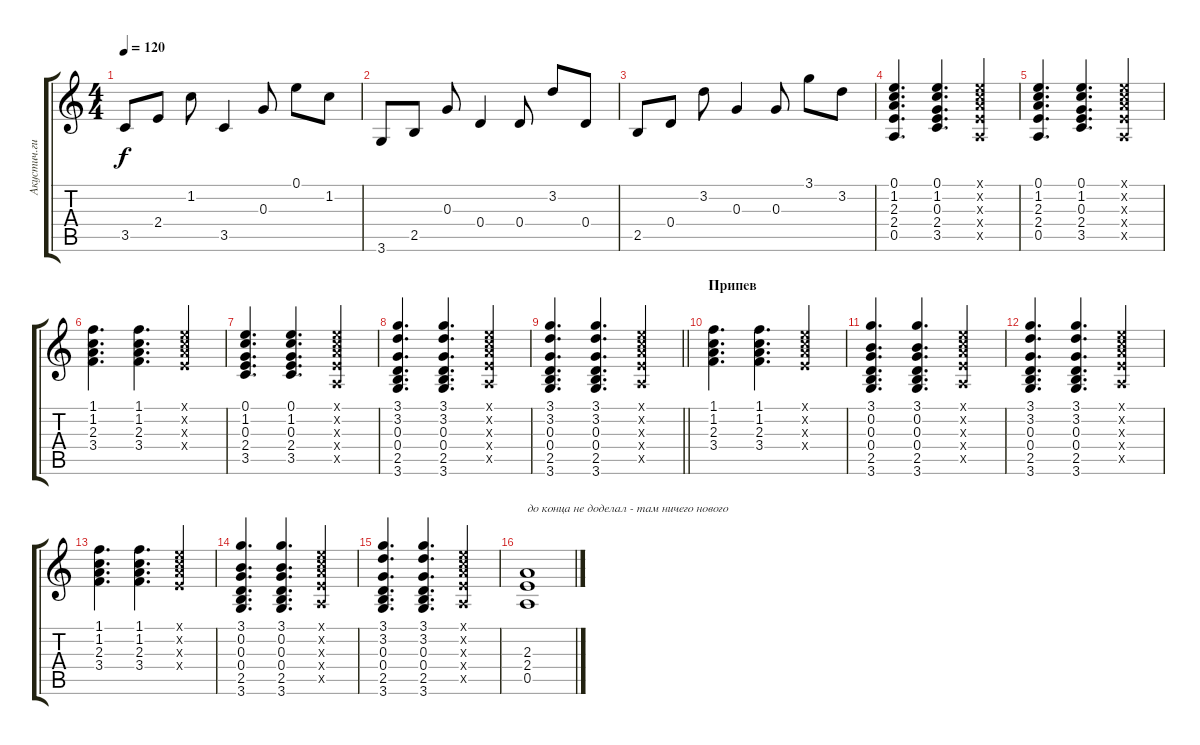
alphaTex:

\track ("Акустич.гитара" "Акустич.ги") {instrument acousticguitarsteel}
\staff {score tabs}
\tuning (E4 B3 G3 D3 A2 E2) {hide}
\ts (4 4)
\tempo 120
\clef g2
\ks c
3.5.8{dy f} 2.4.8 1.2.8 3.5.4 0.3.8 0.1.8 1.2.8 |
3.6.8 2.5.8 0.3.8 0.4.4 0.4.8 3.2.8 0.4.8 |
2.5.8 0.4.8 3.2.8 0.3.4 0.3.8 3.1.8 3.2.8 |
(0.1 1.2 2.3 2.4 0.5).4{d} (0.1 1.2 0.3 2.4 3.5).4{d} (0.1{x} 1.2{x} 2.3{x} 2.4{x} 0.5{x}).4 |
(0.1 1.2 2.3 2.4 0.5).4{d} (0.1 1.2 0.3 2.4 3.5).4{d} (0.1{x} 1.2{x} 2.3{x} 2.4{x} 0.5{x}).4 |
(1.1 1.2 2.3 3.4).4{d} (1.1 1.2 2.3 3.4).4{d} (0.1{x} 1.2{x} 2.3{x} 2.4{x}).4 |
(0.1 1.2 0.3 2.4 3.5).4{d} (0.1 1.2 0.3 2.4 3.5).4{d} (0.1{x} 1.2{x} 2.3{x} 2.4{x} 0.5{x}).4 |
(3.1 3.2 0.3 0.4 2.5 3.6).4{d} (3.1 3.2 0.3 0.4 2.5 3.6).4{d} (0.1{x} 1.2{x} 2.3{x} 2.4{x} 0.5{x}).4 |
\barLineRight lightlight
(3.1 3.2 0.3 0.4 2.5 3.6).4{d} (3.1 3.2 0.3 0.4 2.5 3.6).4{d} (0.1{x} 1.2{x} 2.3{x} 2.4{x} 0.5{x}).4 |
\section ("" "Припев")
(1.1 1.2 2.3 3.4).4{d} (1.1 1.2 2.3 3.4).4{d} (0.1{x} 1.2{x} 2.3{x} 2.4{x}).4 |
(3.1 0.2 0.3 0.4 2.5 3.6).4{d} (3.1 0.2 0.3 0.4 2.5 3.6).4{d} (0.1{x} 1.2{x} 2.3{x} 2.4{x} 0.5{x}).4 |
(3.1 3.2 0.3 0.4 2.5 3.6).4{d} (3.1 3.2 0.3 0.4 2.5 3.6).4{d} (0.1{x} 1.2{x} 2.3{x} 2.4{x} 0.5{x}).4 |
(1.1 1.2 2.3 3.4).4{d} (1.1 1.2 2.3 3.4).4{d} (0.1{x} 1.2{x} 2.3{x} 2.4{x}).4 |
(3.1 0.2 0.3 0.4 2.5 3.6).4{d} (3.1 0.2 0.3 0.4 2.5 3.6).4{d} (0.1{x} 1.2{x} 2.3{x} 2.4{x} 0.5{x}).4 |
(3.1 3.2 0.3 0.4 2.5 3.6).4{d} (3.1 3.2 0.3 0.4 2.5 3.6).4{d} (0.1{x} 1.2{x} 2.3{x} 2.4{x} 0.5{x}).4 |
(2.3 2.4 0.5).1{txt "до конца не доделал - там ничего нового"}
